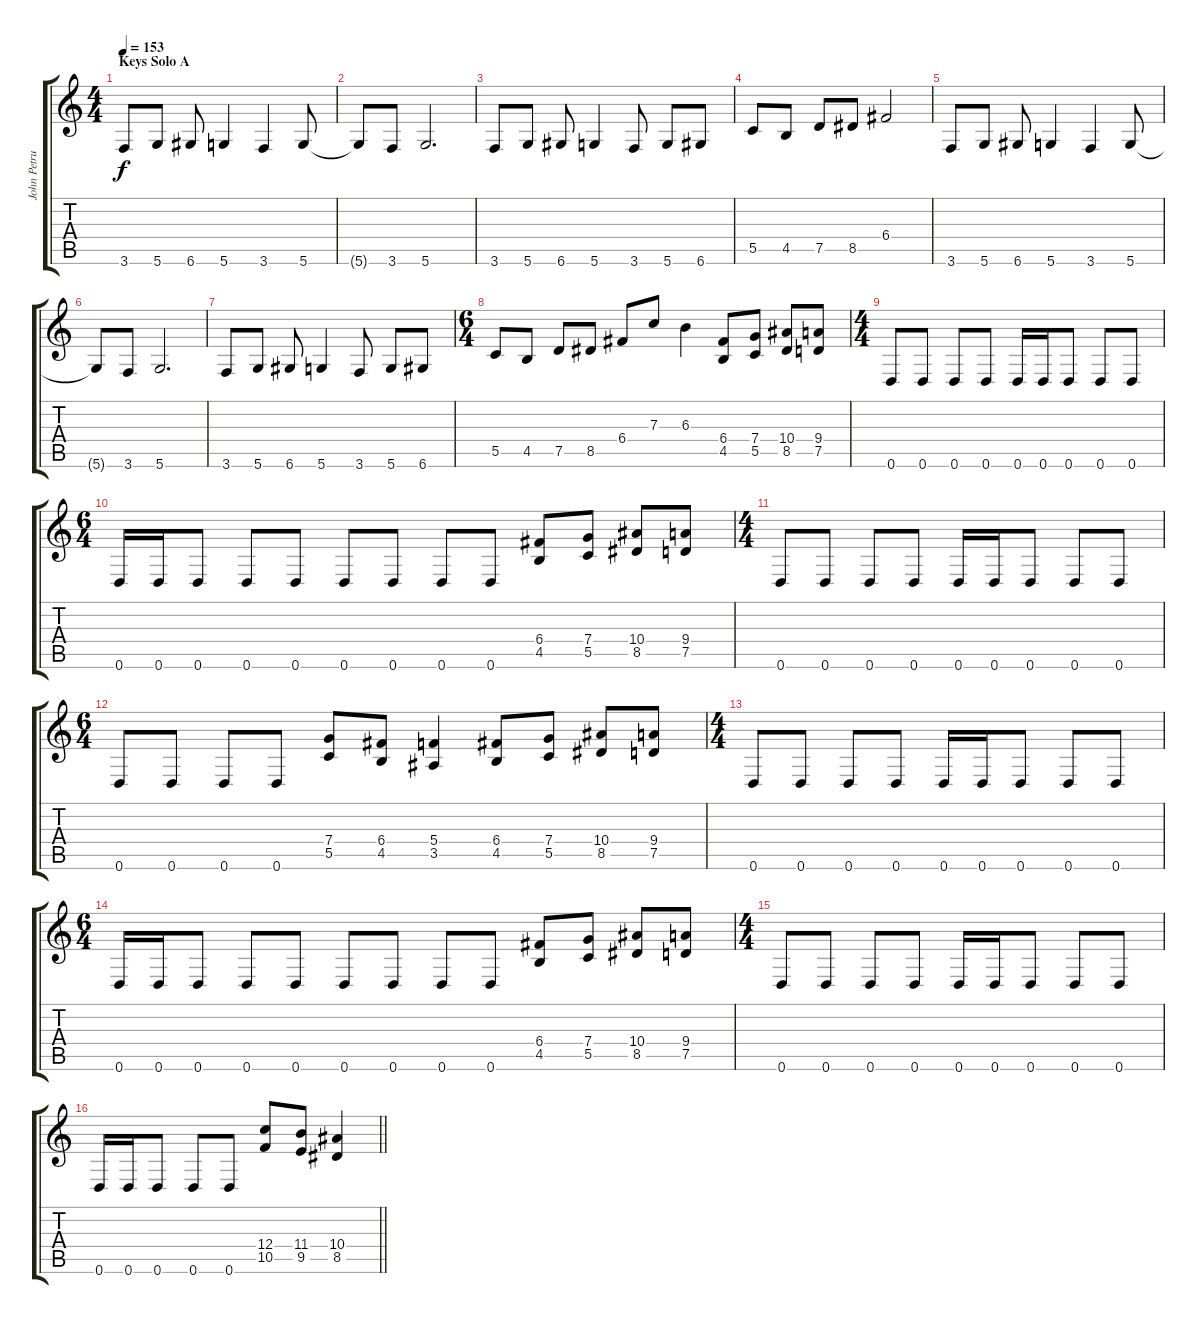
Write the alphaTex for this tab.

\track ("John Petrucci Lead" "John Petru") {instrument electricguitarclean}
\staff {score tabs}
\tuning (D4 A3 F3 C3 G2 D2) {hide}
\ts (4 4)
\section ("" "Keys Solo A")
\tempo 153
\clef g2
\ks c
3.6.8{dy f} 5.6.8 6.6.8 5.6.4 3.6.4 5.6.8 |
5.6{t}.8 3.6.8 5.6.2{d} |
3.6.8 5.6.8 6.6.8 5.6.4 3.6.8 5.6.8 6.6.8 |
5.5.8 4.5.8 7.5.8 8.5.8 6.4.2 |
3.6.8 5.6.8 6.6.8 5.6.4 3.6.4 5.6.8 |
5.6{t}.8 3.6.8 5.6.2{d} |
3.6.8 5.6.8 6.6.8 5.6.4 3.6.8 5.6.8 6.6.8 |
\ts (6 4)
5.5.8 4.5.8 7.5.8 8.5.8 6.4.8 7.3.8 6.3.4 (6.4 4.5).8 (7.4 5.5).8 (10.4 8.5).8 (9.4 7.5).8 |
\ts (4 4)
0.6.8 0.6.8 0.6.8 0.6.8 0.6.16 0.6.16 0.6.8 0.6.8 0.6.8 |
\ts (6 4)
0.6.16 0.6.16 0.6.8 0.6.8 0.6.8 0.6.8 0.6.8 0.6.8 0.6.8 (6.4 4.5).8 (7.4 5.5).8 (10.4 8.5).8 (9.4 7.5).8 |
\ts (4 4)
0.6.8 0.6.8 0.6.8 0.6.8 0.6.16 0.6.16 0.6.8 0.6.8 0.6.8 |
\ts (6 4)
0.6.8 0.6.8 0.6.8 0.6.8 (7.4 5.5).8 (6.4 4.5).8 (5.4 3.5).4 (6.4 4.5).8 (7.4 5.5).8 (10.4 8.5).8 (9.4 7.5).8 |
\ts (4 4)
0.6.8 0.6.8 0.6.8 0.6.8 0.6.16 0.6.16 0.6.8 0.6.8 0.6.8 |
\ts (6 4)
0.6.16 0.6.16 0.6.8 0.6.8 0.6.8 0.6.8 0.6.8 0.6.8 0.6.8 (6.4 4.5).8 (7.4 5.5).8 (10.4 8.5).8 (9.4 7.5).8 |
\ts (4 4)
0.6.8 0.6.8 0.6.8 0.6.8 0.6.16 0.6.16 0.6.8 0.6.8 0.6.8 |
\barLineRight lightlight
0.6.16 0.6.16 0.6.8 0.6.8 0.6.8 (12.4 10.5).8 (11.4 9.5).8 (10.4 8.5).4
